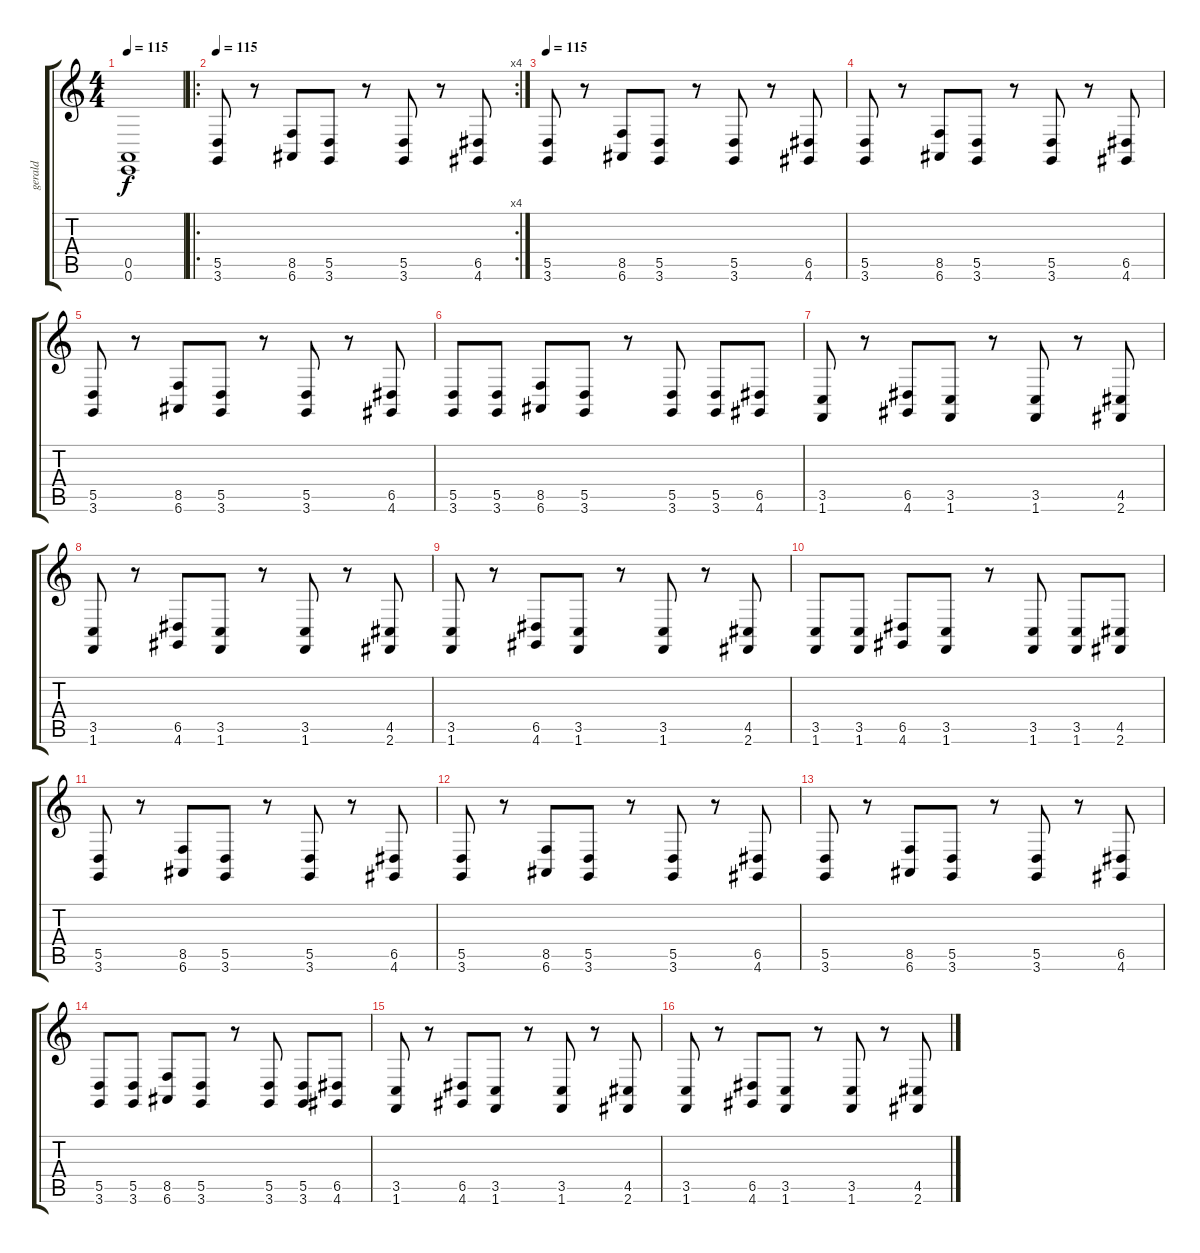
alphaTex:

\track ("gerald" "gerald") {instrument melodictom}
\staff {score tabs}
\tuning (E4 B3 G3 D3 A2 E2) {hide}
\ts (4 4)
\tempo 115
\clef g2
\ks c
(0.5{t} 0.6{t}).1{dy f} |
\ro
\rc 4
\tempo 115
(5.5 3.6).8 r.8 (8.5 6.6).8 (5.5 3.6).8 r.8 (5.5 3.6).8 r.8 (6.5 4.6).8 |
\tempo 115
(5.5 3.6).8 r.8 (8.5 6.6).8 (5.5 3.6).8 r.8 (5.5 3.6).8 r.8 (6.5 4.6).8 |
(5.5 3.6).8 r.8 (8.5 6.6).8 (5.5 3.6).8 r.8 (5.5 3.6).8 r.8 (6.5 4.6).8 |
(5.5 3.6).8 r.8 (8.5 6.6).8 (5.5 3.6).8 r.8 (5.5 3.6).8 r.8 (6.5 4.6).8 |
(5.5 3.6).8 (5.5 3.6).8 (8.5 6.6).8 (5.5 3.6).8 r.8 (5.5 3.6).8 (5.5 3.6).8 (6.5 4.6).8 |
(3.5 1.6).8 r.8 (6.5 4.6).8 (3.5 1.6).8 r.8 (3.5 1.6).8 r.8 (4.5 2.6).8 |
(3.5 1.6).8 r.8 (6.5 4.6).8 (3.5 1.6).8 r.8 (3.5 1.6).8 r.8 (4.5 2.6).8 |
(3.5 1.6).8 r.8 (6.5 4.6).8 (3.5 1.6).8 r.8 (3.5 1.6).8 r.8 (4.5 2.6).8 |
(3.5 1.6).8 (3.5 1.6).8 (6.5 4.6).8 (3.5 1.6).8 r.8 (3.5 1.6).8 (3.5 1.6).8 (4.5 2.6).8 |
(5.5 3.6).8 r.8 (8.5 6.6).8 (5.5 3.6).8 r.8 (5.5 3.6).8 r.8 (6.5 4.6).8 |
(5.5 3.6).8 r.8 (8.5 6.6).8 (5.5 3.6).8 r.8 (5.5 3.6).8 r.8 (6.5 4.6).8 |
(5.5 3.6).8 r.8 (8.5 6.6).8 (5.5 3.6).8 r.8 (5.5 3.6).8 r.8 (6.5 4.6).8 |
(5.5 3.6).8 (5.5 3.6).8 (8.5 6.6).8 (5.5 3.6).8 r.8 (5.5 3.6).8 (5.5 3.6).8 (6.5 4.6).8 |
(3.5 1.6).8 r.8 (6.5 4.6).8 (3.5 1.6).8 r.8 (3.5 1.6).8 r.8 (4.5 2.6).8 |
(3.5 1.6).8 r.8 (6.5 4.6).8 (3.5 1.6).8 r.8 (3.5 1.6).8 r.8 (4.5 2.6).8
